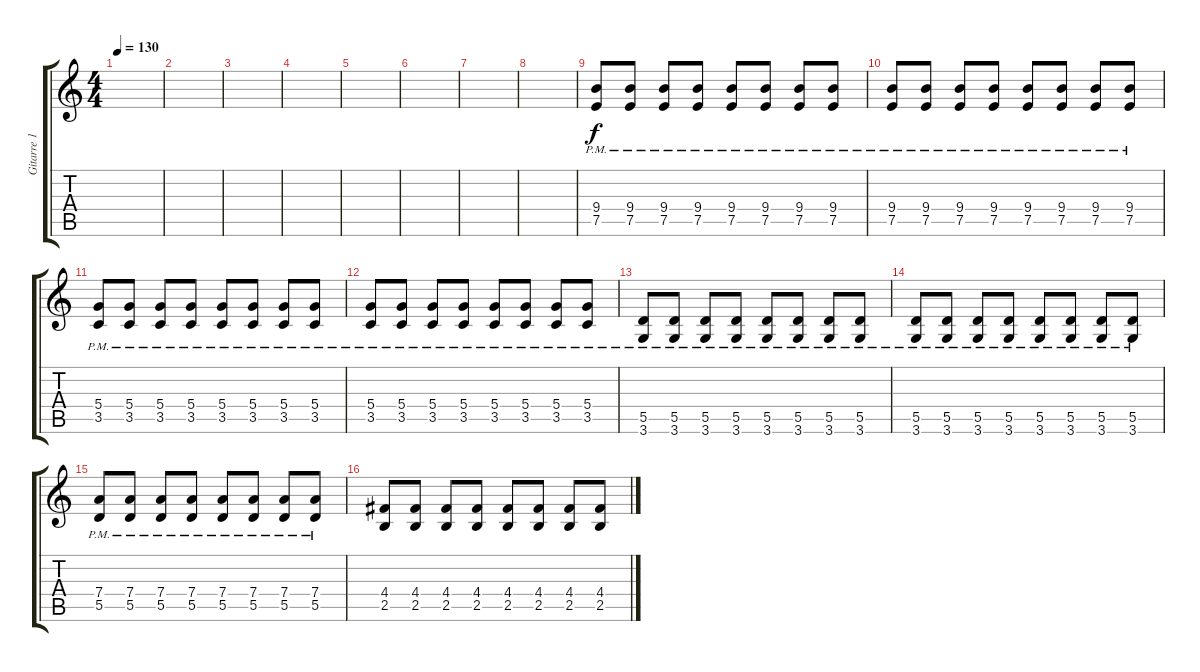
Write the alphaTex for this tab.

\track ("Gitarre 1" "Gitarre 1") {instrument electricguitarmuted}
\staff {score tabs}
\tuning (E4 B3 G3 D3 A2 E2) {hide}
\ts (4 4)
\tempo 130
\clef g2
\ks c
|
|
|
|
|
|
|
|
(9.4{pm} 7.5{pm}).8 (9.4{pm} 7.5{pm}).8 (9.4{pm} 7.5{pm}).8 (9.4{pm} 7.5{pm}).8 (9.4{pm} 7.5{pm}).8 (9.4{pm} 7.5{pm}).8 (9.4{pm} 7.5{pm}).8 (9.4{pm} 7.5{pm}).8 |
(9.4{pm} 7.5{pm}).8 (9.4{pm} 7.5{pm}).8 (9.4{pm} 7.5{pm}).8 (9.4{pm} 7.5{pm}).8 (9.4{pm} 7.5{pm}).8 (9.4{pm} 7.5{pm}).8 (9.4{pm} 7.5{pm}).8 (9.4{pm} 7.5{pm}).8 |
(5.4{pm} 3.5{pm}).8 (5.4{pm} 3.5{pm}).8 (5.4{pm} 3.5{pm}).8 (5.4{pm} 3.5{pm}).8 (5.4{pm} 3.5{pm}).8 (5.4{pm} 3.5{pm}).8 (5.4{pm} 3.5{pm}).8 (5.4{pm} 3.5{pm}).8 |
(5.4{pm} 3.5{pm}).8 (5.4{pm} 3.5{pm}).8 (5.4{pm} 3.5{pm}).8 (5.4{pm} 3.5{pm}).8 (5.4{pm} 3.5{pm}).8 (5.4{pm} 3.5{pm}).8 (5.4{pm} 3.5{pm}).8 (5.4{pm} 3.5{pm}).8 |
(5.5{pm} 3.6{pm}).8 (5.5{pm} 3.6{pm}).8 (5.5{pm} 3.6{pm}).8 (5.5{pm} 3.6{pm}).8 (5.5{pm} 3.6{pm}).8 (5.5{pm} 3.6{pm}).8 (5.5{pm} 3.6{pm}).8 (5.5{pm} 3.6{pm}).8 |
(5.5{pm} 3.6{pm}).8 (5.5{pm} 3.6{pm}).8 (5.5{pm} 3.6{pm}).8 (5.5{pm} 3.6{pm}).8 (5.5{pm} 3.6{pm}).8 (5.5{pm} 3.6{pm}).8 (5.5{pm} 3.6{pm}).8 (5.5{pm} 3.6{pm}).8 |
(7.4{pm} 5.5{pm}).8 (7.4{pm} 5.5{pm}).8 (7.4{pm} 5.5{pm}).8 (7.4{pm} 5.5{pm}).8 (7.4{pm} 5.5{pm}).8 (7.4{pm} 5.5{pm}).8 (7.4{pm} 5.5{pm}).8 (7.4{pm} 5.5{pm}).8 |
(4.4 2.5).8 (4.4 2.5).8 (4.4 2.5).8 (4.4 2.5).8 (4.4 2.5).8 (4.4 2.5).8 (4.4 2.5).8 (4.4 2.5).8
